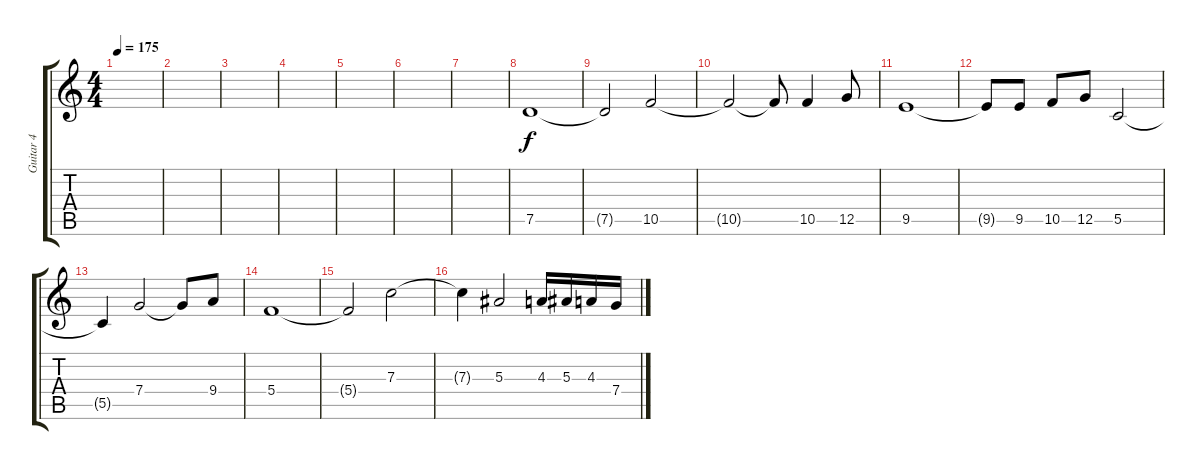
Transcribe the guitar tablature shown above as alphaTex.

\track ("Guitar 4" "Guitar 4") {instrument overdrivenguitar}
\staff {score tabs}
\tuning (D4 A3 F3 C3 G2 D2) {hide}
\ts (4 4)
\tempo 175
\clef g2
\ks c
|
|
|
|
|
|
|
7.5.1{balance 8 instrument acousticguitarnylon} |
7.5{t}.2 10.5.2 |
10.5{t}.2 10.5{t}.8 10.5.4 12.5.8 |
9.5.1 |
9.5{t}.8 9.5.8 10.5.8 12.5.8 5.5.2 |
5.5{t}.4 7.4.2 7.4{t}.8 9.4.8 |
5.4.1 |
5.4{t}.2 7.3.2 |
7.3{t}.4 5.3.2 4.3.16 5.3.16 4.3.16 7.4.16
